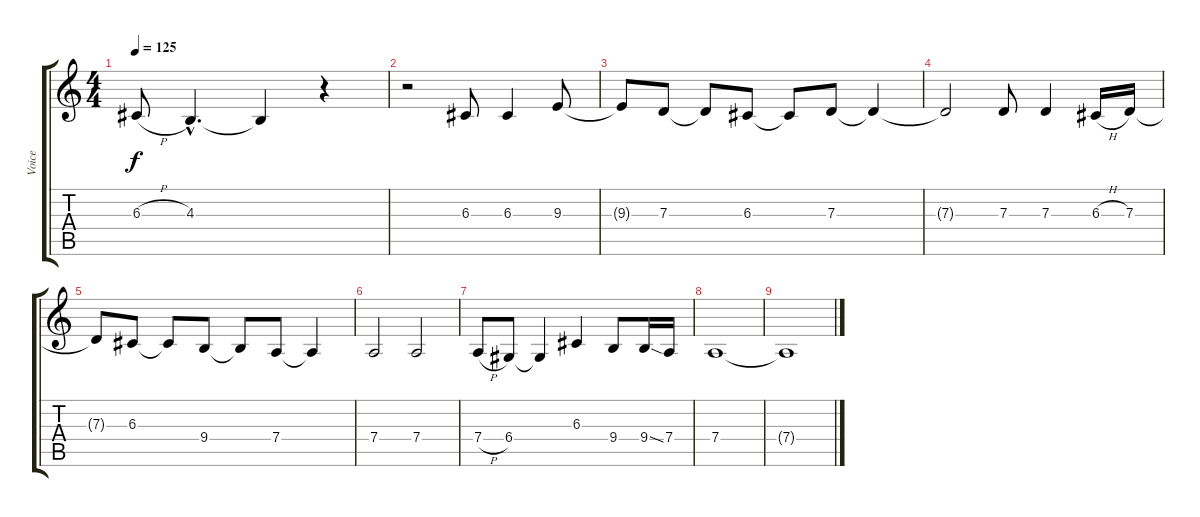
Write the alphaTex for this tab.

\track ("Voice" "Voice") {instrument acousticgrandpiano}
\staff {score tabs}
\tuning (E4 B3 G3 D3 A2 E2) {hide}
\ts (4 4)
\tempo 125
\clef g2
\ks c
6.3{h}.8{dy f} 4.3{hac}.4{d} 4.3{t}.4 r.4 |
r.2 6.3.8 6.3.4 9.3.8 |
9.3{t}.8 7.3.8 7.3{t}.8 6.3.8 6.3{t}.8 7.3.8 7.3{t}.4 |
7.3{t}.2 7.3.8 7.3.4 6.3{h}.16 7.3.16 |
7.3{t}.8 6.3.8 6.3{t}.8 9.4.8 9.4{t}.8 7.4.8 7.4{t}.4 |
7.4.2 7.4.2 |
7.4{h}.8 6.4.8 6.4{t}.4 6.3.4 9.4.8 9.4{ss}.16 7.4.16 |
7.4.1 |
7.4{t}.1
